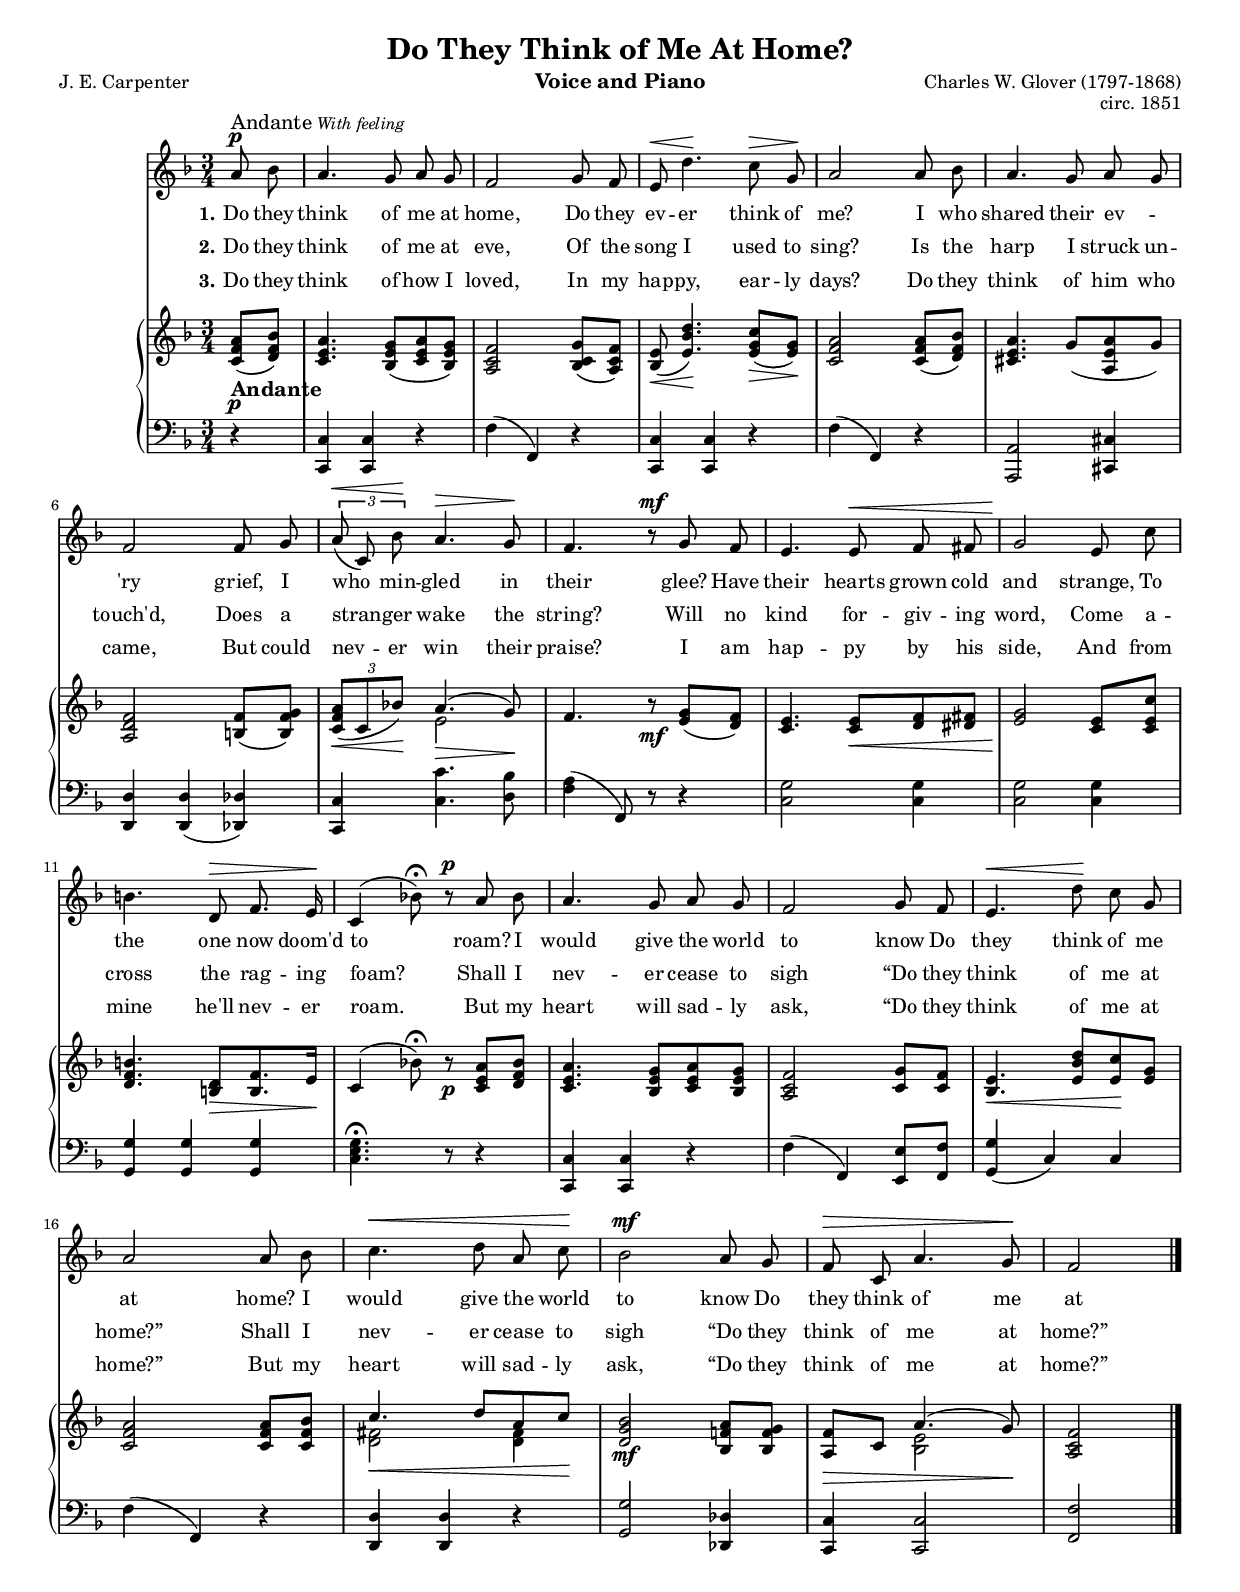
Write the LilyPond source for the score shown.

\version "2.18.0"

\include "english.ly"
#(set-global-staff-size 16)

\header {
  title = "Do They Think of Me At Home?"
  subsubtitle =""
  composer = "Charles W. Glover (1797-1868)"
  poet = "J. E. Carpenter"
  instrument = "Voice and Piano"
  opus = "circ. 1851"
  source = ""
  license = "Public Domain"
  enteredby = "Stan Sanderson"
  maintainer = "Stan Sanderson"
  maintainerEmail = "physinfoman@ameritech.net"
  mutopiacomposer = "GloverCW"
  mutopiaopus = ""

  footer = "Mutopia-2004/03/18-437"
}

melody = \relative c'' {
	\key f\major \time 3/4
	\partial 4 a8^\p^\markup {\large "Andante"
		\smaller \italic "With feeling"} bf
%% 1-3
	a4. g8 a g | f2 g8 f | e^\< d'4.\! c8^\> g\! |
%% 4-6
	a2 a8 bf | a4. g8 a g | f2 f8 g |
%% 7-9	
	\tuplet 3/2 { a8^\<( c,) bf'\!} a4.^\> g8\! |
		f4. r8^\mf g f | e4. e8^\< f fs |
%% 10-12
	g2\! e8 c' | b4. d,8^\> f8. e16\! | c4( bf'!8)\fermata r^\p a bf |
%% 13-15
	a4. g8 a g |f2 g8 f | e4.^\< d'8\! c g |
%% 16-18
	a2 a8 bf | c4.^\< d8 a c\! | bf2^\mf a8 g |
%% 19-20
	f8^\> c a'4. g8\! | f2 \bar "|."
}

textA = \lyricmode {
	Do they think of me at home, Do they ev -- er think of me?
	I who shared their ev -- _ 'ry grief, I who min -- gled in their glee?
	Have their hearts grown cold and strange, To the one now doom'd to roam?
	I would give the world to know Do they think of me at home?
	I would give the world to know Do they think of me at home?
}

textB = \lyricmode {
	Do they think of me at eve, Of the song I used to sing?
	Is the harp I struck un -- touch'd, Does a stran -- ger wake the string?
	Will no kind for -- giv -- ing word, Come a -- cross the rag -- ing foam?
	Shall I nev -- er cease to sigh  “Do they think of me at home?”
	Shall I nev -- er cease to sigh  “Do they think of me at home?”
}

textC = \lyricmode {
	Do they think of how I loved, In my hap -- py, ear -- ly days?
	Do they think of him who came, But could nev -- er win their praise?
	I am hap -- py by his side, And from mine he'll nev -- er roam.
	But my heart will sad -- ly ask, “Do they think of me at home?”
	But my heart will sad -- ly ask, “Do they think of me at home?”
}

upper = \relative c'' {
	\key f\major \time 3/4
	\partial 4 <a f c>8(
		<bf f d>)
%% 1-3
	<a e c>4. <g e bf>8([ <a e c> <g e bf>)] | <f c a>2 <g c,bf>8( <f c a>) |
		<e bf>8(_\< <d'bf e,>4.)\! <c g e>8(_\> <g e>)\! |
%% 4-6
	<a f c>2 <a f c>8( <bf f d>) | <a e cs>4. g8([ <a e a,> g)] |
		<f d a>2 <f b,>8( <g f b,>) |
%% 7-9	
	\tuplet 3/2 { <a f c>8(_\< c, bf'!)\!} <<{ a4.(_\> g8\!)}\\{e2}>> |
		f4. r8\mf <g e>( <f d>) | <e c>4. <e c>8_\<[ <f d> <fs ds>] |
%% 10-12
	<g e>2\! <e c>8 <c' e, c> | <b f d>4. <d,b!>8_\>[ <f b,>8. e16\!] |
		c4( bf'!8)\fermata r8\p <a e c> <bf f d> |
%% 13-15
	<a e c>4. <g e bf>8[ <a e c> <g e bf>] | <f c a>2 <g c,>8 <f c> |
		<e bf>4._\< <d' bf e,>8[ <c e,>\! <g e>] |
%% 16-18
	<a f c>2 <a f c>8 <bf f c> | <<{ c4._\< d8[ a c\!]}\\{<fs, d>2 <fs d>4}>> |
		<d g bf>2\mf <bf f'! a>8 <bf f'g> |
%% 19-20
	<<{ <a f'>8_\> c a'4.( g8)\!}\\{s4 <e bf>2}>> | <f c a>2
}
	
lower = \relative c {
	\key f\major \time 3/4
	r4^\p^\markup {\bold \large "Andante"}
%% 1-3
	<c c,>4 <c c,> r | f( f,) r | <c' c,> <c c,> r |
%% 4-6
	f( f,) r | <a a,>2 <cs cs,>4 | <d d,> <d d,>( <df df,>) |
%% 7-9
	<c c,> <c c'>4. <d bf'>8 | <f a>4( f,8) r r4 | <c' g'>2 <c g'>4 |
%% 10-12
	<c g'>2 <c g'>4 | <g g'> <g g'> <g g'> | <c e g>4.\fermata r8 r4 |
%% 13-15	
	<c c,>4 <c c,> r | f( f,) <e e'>8 <f f'> | <g g'>4( c) c |
%% 16-18
	f( f,) r | <d d'> <d d'> r | <g g'>2 <df df'>4 |
%% 19-20
	<c c'> <c c'>2 | <f f'>
}

\score {
  <<
    \new Voice = "mel" {
      \autoBeamOff
      \melody
    }
    \lyricsto mel  \new Lyrics  { \set stanza = "1." \textA }
    \lyricsto mel  \new Lyrics  { \set stanza = "2." \textB }
    \lyricsto mel  \new Lyrics  { \set stanza = "3." \textC }

    \new PianoStaff <<
      \new Staff = "upper" \upper
      \new Staff = "lower" <<
        \clef bass
        \lower
      >>
    >>
  >>

  \layout {
    \context {
      \Lyrics
      % Some space before, between and after the lyrics
      \override VerticalAxisGroup.nonstaff-relatedstaff-spacing.minimum-distance = #6
      \override VerticalAxisGroup.nonstaff-nonstaff-spacing.minimum-distance = #4
      \override VerticalAxisGroup.nonstaff-unrelatedstaff-spacing.minimum-distance = #6
    }
  }

  \midi {
    \tempo 4 = 76
  }
}
